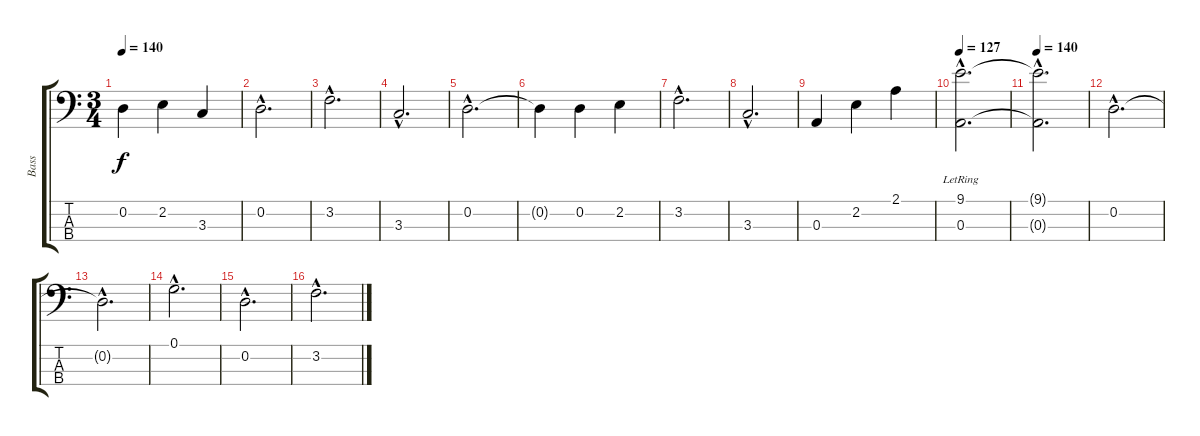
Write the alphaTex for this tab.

\track ("Bass" "Bass") {instrument electricbassfinger}
\staff {score tabs}
\tuning (G2 D2 A1 E1) {hide}
\ts (3 4)
\tempo 140
\clef f4
\ks c
0.2.4{dy f} 2.2.4 3.3.4 |
0.2{hac}.2{d} |
3.2{hac}.2{d} |
3.3{hac}.2{d} |
0.2{hac}.2{d} |
0.2{t}.4 0.2.4 2.2.4 |
3.2{hac}.2{d} |
3.3{hac}.2{d} |
0.3.4 2.2.4 2.1.4 |
\tempo 127
(9.1{hac lr} 0.3{hac}).2{d volume 15} |
\tempo 140
(9.1{hac t} 0.3{hac t}).2{d} |
0.2{hac}.2{d} |
0.2{hac t}.2{d} |
0.1{hac}.2{d} |
0.2{hac}.2{d} |
3.2{hac}.2{d}
